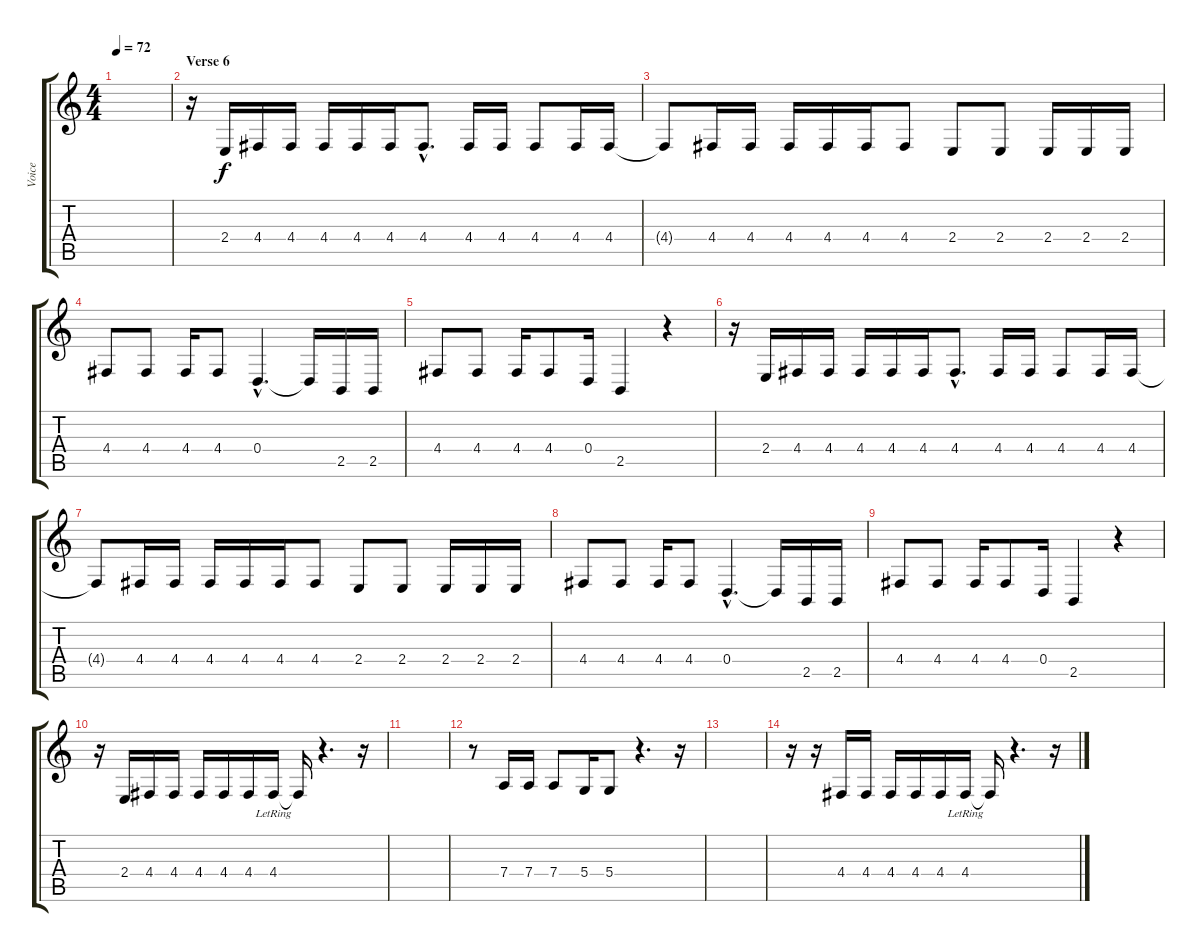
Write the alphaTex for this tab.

\track ("Voice" "Voice") {instrument oboe}
\staff {score tabs}
\tuning (E4 B3 G3 D3 A2 E2) {hide}
\ts (4 4)
\tempo 72
\clef g2
\ks c
|
\section ("" "Verse 6")
r.16 2.4.16 4.4.16 4.4.16 4.4.16 4.4.16 4.4.16 4.4{hac}.8{d} 4.4.16 4.4.16 4.4.8 4.4.16 4.4.16 |
4.4{t}.8 4.4.16 4.4.16 4.4.16 4.4.16 4.4.16 4.4.8 2.4.8 2.4.8 2.4.16 2.4.16 2.4.16 |
4.4.8 4.4.8 4.4.16 4.4.8 0.4{hac}.4{d} 0.4{t}.16 2.5.16 2.5.16 |
4.4.8 4.4.8 4.4.16 4.4.8 0.4.16 2.5.4 r.4 |
r.16 2.4.16 4.4.16 4.4.16 4.4.16 4.4.16 4.4.16 4.4{hac}.8{d} 4.4.16 4.4.16 4.4.8 4.4.16 4.4.16 |
4.4{t}.8 4.4.16 4.4.16 4.4.16 4.4.16 4.4.16 4.4.8 2.4.8 2.4.8 2.4.16 2.4.16 2.4.16 |
4.4.8 4.4.8 4.4.16 4.4.8 0.4{hac}.4{d} 0.4{t}.16 2.5.16 2.5.16 |
4.4.8 4.4.8 4.4.16 4.4.8 0.4.16 2.5.4 r.4 |
r.16 2.4.16 4.4.16 4.4.16 4.4.16 4.4.16 4.4.16 4.4{lr}.16 4.4{t}.16 r.4{d} r.16 |
|
r.8{volume 8} 7.4.16 7.4.16 7.4.8 5.4.16 5.4.8 r.4{d} r.16 |
|
r.16{volume 5} r.16 4.4.16 4.4.16 4.4.16 4.4.16 4.4.16 4.4{lr}.16 4.4{t}.16 r.4{d} r.16
